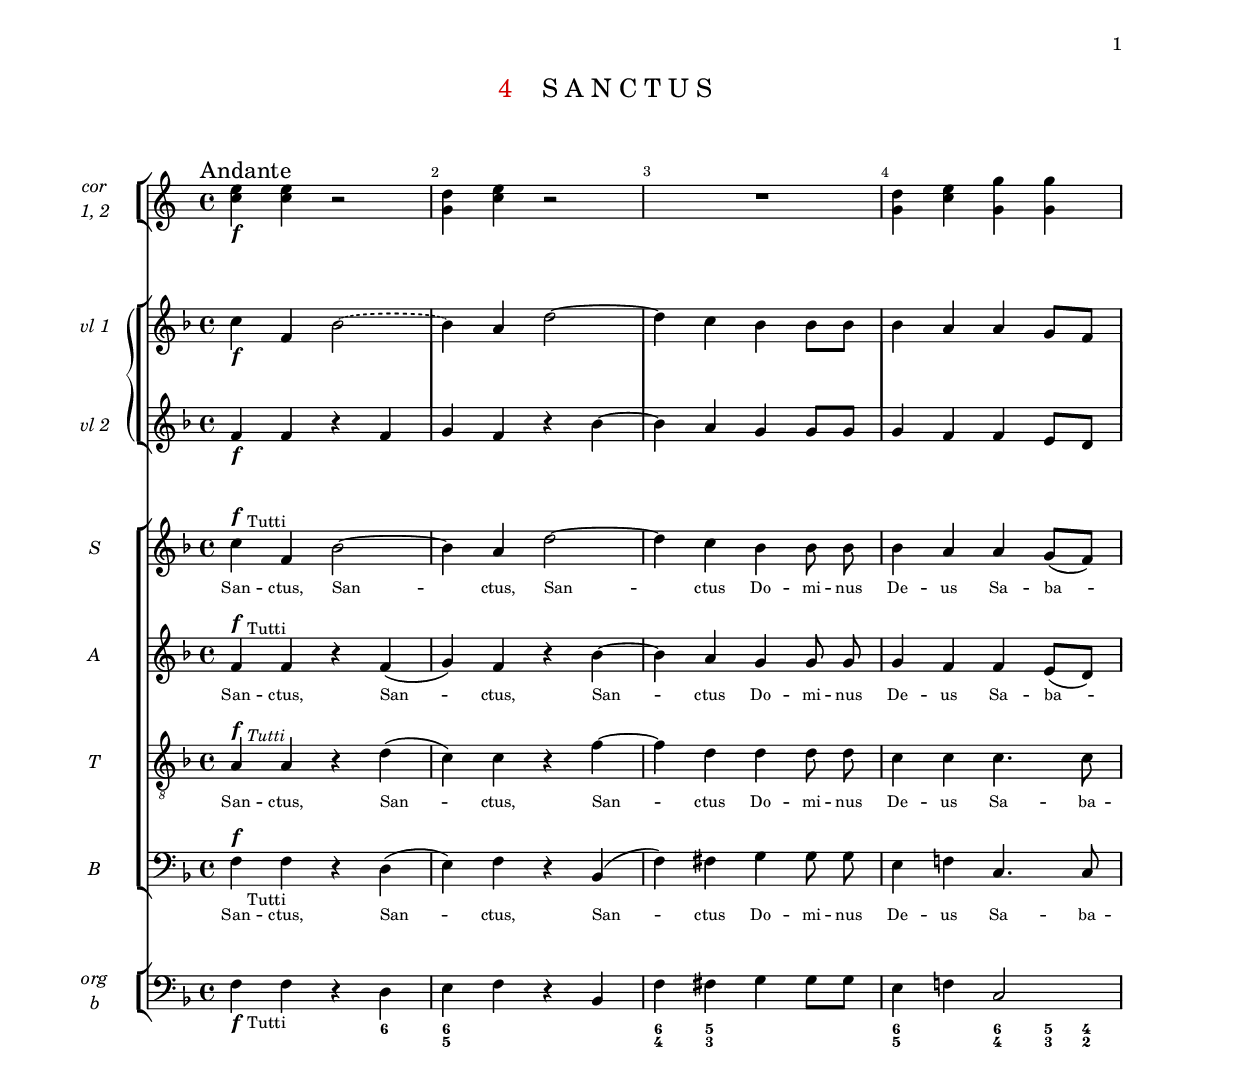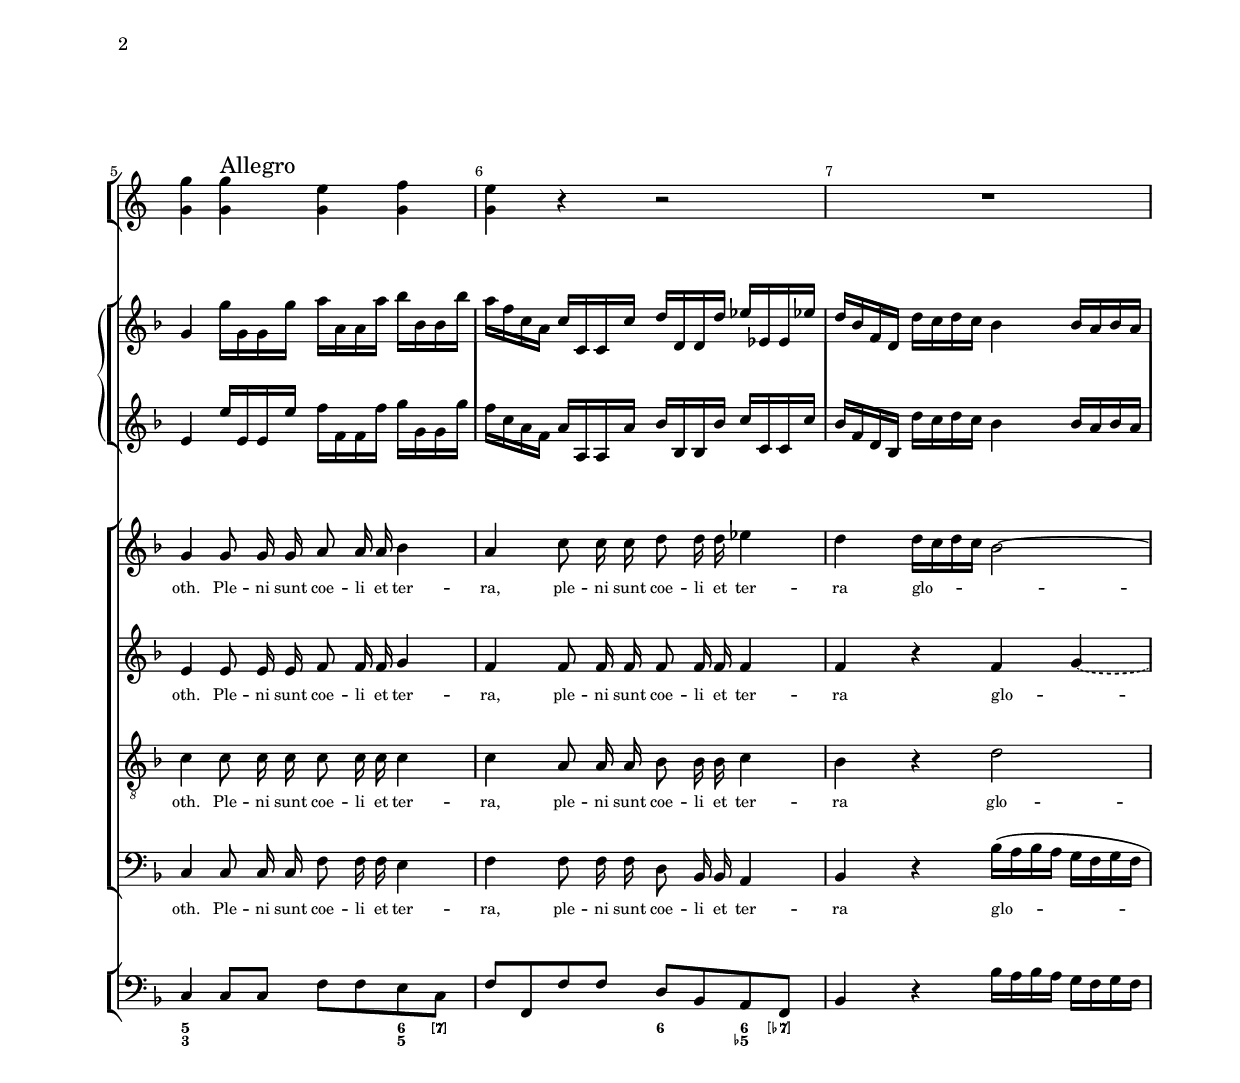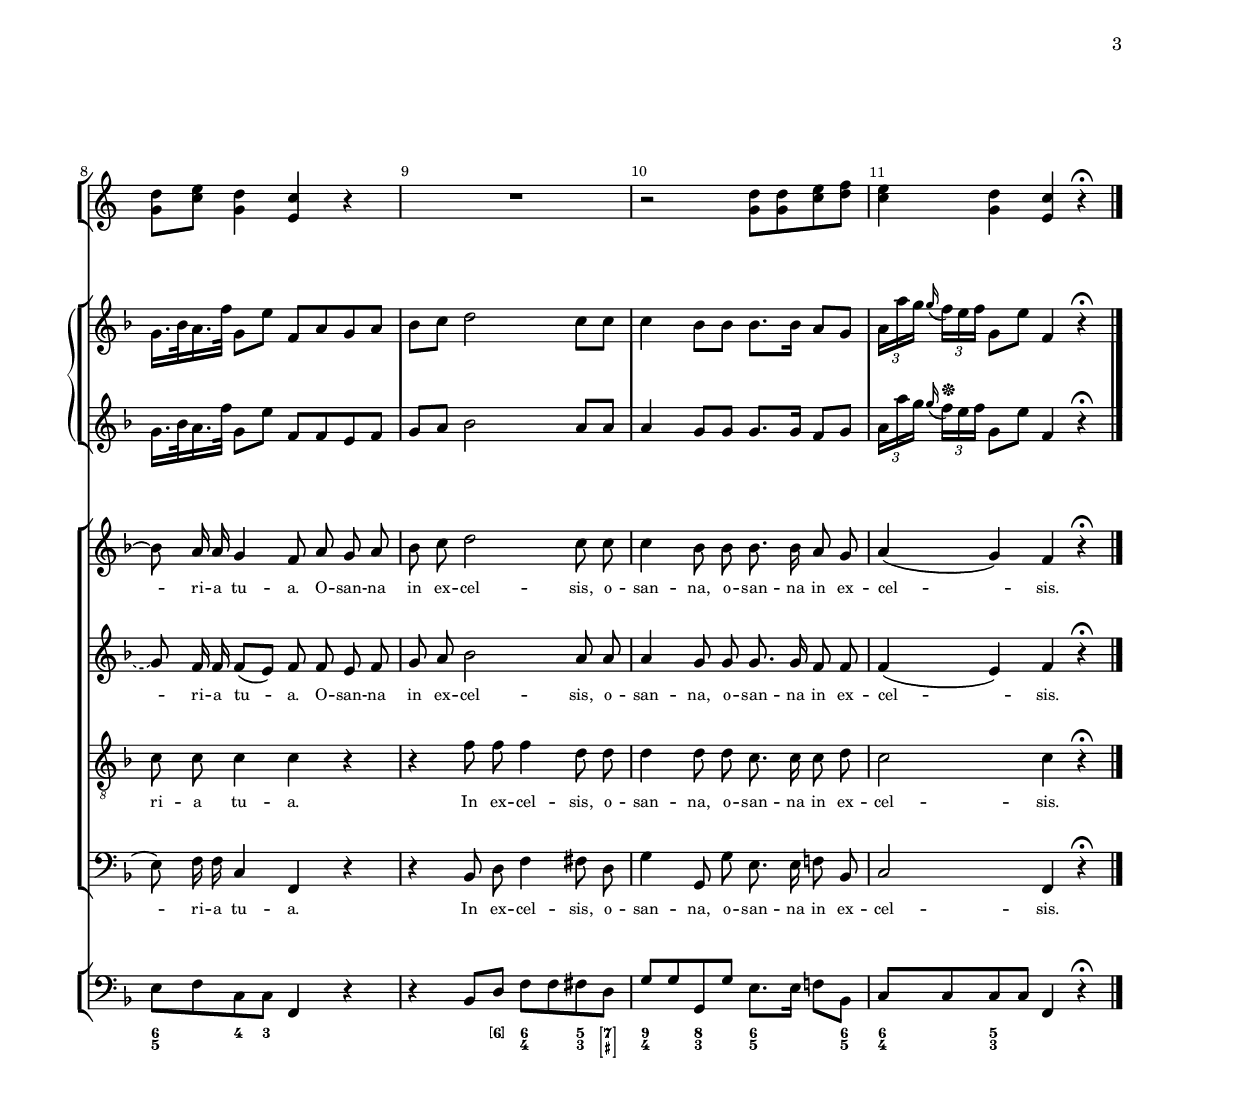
% (c) 2020 by Wolfgang Esser-Skala.
% This file is licensed under the Creative Commons Attribution-NonCommercial-ShareAlike 4.0 International License.
% To view a copy of this license, visit http://creativecommons.org/licenses/by-nc-sa/4.0/.

\version "2.18.0"

\include "../definitions.ly"

\paper {
	% #(set-paper-size "a4" 'landscape)
	% #(define (page-post-process layout pages) (ly:create-toc-file layout pages))
}

#(set-global-staff-size 15.87)

\book {
	% \bookpart {
	% 	\header {
	% 		number = "1"
	% 		title = "K Y R I E"
	% 	}
	% 	\paper { indent = 3\cm }
	% 	\tocSection "1" "Kyrie"
	% 	\score {
	% 		<<
	% 			\new StaffGroup <<
	% 				\new Staff <<
	% 					\set StaffGroup.instrumentName = \markup { \center-column { "Corno I, II" "in F" } }
	% 					% \transpose c f,
	% 					\partcombine \KyrieCornoI \KyrieCornoII
	% 				>>
	% 			>>
	% 			\new StaffGroup <<
	% 				\new GrandStaff <<
	% 					\new Staff {
	% 						\set Staff.instrumentName = "Violino I"
	% 						\KyrieViolinoI
	% 					}
	% 					\new Staff {
	% 						\set Staff.instrumentName = "Violino II"
	% 						\KyrieViolinoII
	% 					}
	% 				>>
	% 			>>
	% 			\new ChoirStaff <<
	% 				\new Staff {
	% 					\set Staff.instrumentName = \SopranoIncipit
	% 					\override Staff.InstrumentName.self-alignment-Y = ##f
	% 					\override Staff.InstrumentName.self-alignment-X = #RIGHT
	% 					\new Voice = "Soprano" { \dynamicUp \KyrieSopranoNotes }
	% 				}
	% 				\new Lyrics \lyricsto Soprano \KyrieSopranoLyrics
	%
	% 				\new Staff {
	% 					\set Staff.instrumentName = \AltoIncipit
	% 					\override Staff.InstrumentName.self-alignment-Y = ##f
	% 					\override Staff.InstrumentName.self-alignment-X = #RIGHT
	% 					\new Voice = "Alto" { \dynamicUp \KyrieAltoNotes }
	% 				}
	% 				\new Lyrics \lyricsto Alto \KyrieAltoLyrics
	%
	% 				\new Staff {
	% 					\set Staff.instrumentName = \TenoreIncipit
	% 					\override Staff.InstrumentName.self-alignment-Y = ##f
	% 					\override Staff.InstrumentName.self-alignment-X = #RIGHT
	% 					\new Voice = "Tenore" { \dynamicUp \KyrieTenoreNotes }
	% 				}
	% 				\new Lyrics \lyricsto Tenore \KyrieTenoreLyrics
	%
	% 				\new Staff {
	% 					\set Staff.instrumentName = "Basso"
	% 					\new Voice = "Basso" { \dynamicUp \KyrieBassoNotes }
	% 				}
	% 				\new Lyrics \lyricsto Basso \KyrieBassoLyrics
	% 			>>
	% 			\new StaffGroup <<
	% 				\new Staff {
	% 					\set Staff.instrumentName = \markup { \center-column { "Organo" "e Bassi" } }
	% 					% \transpose c c,
	% 					\KyrieOrgano
	% 				}
	% 			>>
	% 			\new FiguredBass { \KyrieBassFigures }
	% 		>>
	% 		\layout { }
	% 		\midi { \tempo 4 = 90 }
	% 	}
	% }
	% \bookpart {
	% 	\header {
	% 		number = "2"
	% 		title = "G L O R I A"
	% 	}
	% 	\tocSection "2" "Gloria"
	% 	\score {
	% 		<<
	% 			\new StaffGroup <<
	% 				\new Staff <<
	% 					\set StaffGroup.instrumentName = \markup { \center-column { "cor" "1, 2" } }
	% 					% \transpose c f,
	% 					\partcombine \GloriaCornoI \GloriaCornoII
	% 				>>
	% 			>>
	% 			\new StaffGroup <<
	% 				\new GrandStaff <<
	% 					\new Staff {
	% 						\set Staff.instrumentName = "vl 1"
	% 						\GloriaViolinoI
	% 					}
	% 					\new Staff {
	% 						\set Staff.instrumentName = "vl 2"
	% 						\GloriaViolinoII
	% 					}
	% 				>>
	% 			>>
	% 			\new ChoirStaff <<
	% 				\new Staff {
	% 					\set Staff.instrumentName = "S"
	% 					\new Voice = "Soprano" { \dynamicUp \GloriaSopranoNotes }
	% 				}
	% 				\new Lyrics \lyricsto Soprano \GloriaSopranoLyrics
	%
	% 				\new Staff {
	% 					\set Staff.instrumentName = "A"
	% 					\new Voice = "Alto" { \dynamicUp \GloriaAltoNotes }
	% 				}
	% 				\new Lyrics \lyricsto Alto \GloriaAltoLyrics
	%
	% 				\new Staff {
	% 					\set Staff.instrumentName = "T"
	% 					\new Voice = "Tenore" { \dynamicUp \GloriaTenoreNotes }
	% 				}
	% 				\new Lyrics \lyricsto Tenore \GloriaTenoreLyrics
	%
	% 				\new Staff {
	% 					\set Staff.instrumentName = "B"
	% 					\new Voice = "Basso" { \dynamicUp \GloriaBassoNotes }
	% 				}
	% 				\new Lyrics \lyricsto Basso \GloriaBassoLyrics
	% 			>>
	% 			\new StaffGroup <<
	% 				\new Staff {
	% 					\set Staff.instrumentName = \markup { \center-column { "org" "b" } }
	% 					% \transpose c c,
	% 					\GloriaOrgano
	% 				}
	% 			>>
	% 			\new FiguredBass { \GloriaBassFigures }
	% 		>>
	% 		\layout { }
	% 		\midi { \tempo 4 = 90 }
	% 	}
	% }
	% \bookpart {
	% 	\header {
	% 		number = "3"
	% 		title = "C R E D O"
	% 	}
	% 	% \tocSection "3" "Credo"
	% 	\score {
	% 		<<
	% 			\new StaffGroup <<
	% 				\new Staff <<
	% 					\set StaffGroup.instrumentName = \markup { \center-column { "cor" "1, 2" } }
	% 					% \transpose c f,
	% 					\partcombine \CredoCornoI \CredoCornoII
	% 				>>
	% 			>>
	% 			\new StaffGroup <<
	% 				\new GrandStaff <<
	% 					\new Staff {
	% 						\set Staff.instrumentName = "vl 1"
	% 						\CredoViolinoI
	% 					}
	% 					\new Staff {
	% 						\set Staff.instrumentName = "vl 2"
	% 						\CredoViolinoII
	% 					}
	% 				>>
	% 			>>
	% 			\new ChoirStaff <<
	% 				\new Staff {
	% 					\set Staff.instrumentName = "S"
	% 					\new Voice = "Soprano" { \dynamicUp \CredoSopranoNotes }
	% 				}
	% 				\new Lyrics \lyricsto Soprano \CredoSopranoLyrics
	%
	% 				\new Staff {
	% 					\set Staff.instrumentName = "A"
	% 					\new Voice = "Alto" { \dynamicUp \CredoAltoNotes }
	% 				}
	% 				\new Lyrics \lyricsto Alto \CredoAltoLyrics
	%
	% 				\new Staff {
	% 					\set Staff.instrumentName = "T"
	% 					\new Voice = "Tenore" { \dynamicUp \CredoTenoreNotes }
	% 				}
	% 				\new Lyrics \lyricsto Tenore \CredoTenoreLyrics
	%
	% 				\new Staff {
	% 					\set Staff.instrumentName = "B"
	% 					\new Voice = "Basso" { \dynamicUp \CredoBassoNotes }
	% 				}
	% 				\new Lyrics \lyricsto Basso \CredoBassoLyrics
	% 			>>
	% 			\new StaffGroup <<
	% 				\new Staff {
	% 					\set Staff.instrumentName = \markup { \center-column { "org" "b" } }
	% 					% \transpose c c,
	% 					\CredoOrgano
	% 				}
	% 			>>
	% 			\new FiguredBass { \CredoBassFigures }
	% 		>>
	% 		\layout { }
	% 		\midi { \tempo 4 = 80 }
	% 	}
	% }
	\bookpart {
		\header {
			number = "4"
			title = "S A N C T U S"
		}
		% \tocSection "4" "Sanctus"
		\score {
			<<
				\new StaffGroup <<
					\new Staff <<
						\set StaffGroup.instrumentName = \markup { \center-column { "cor" "1, 2" } }
						% \transpose c f,
						\partcombine \SanctusCornoI \SanctusCornoII
					>>
				>>
				\new StaffGroup <<
					\new GrandStaff <<
						\new Staff {
							\set Staff.instrumentName = "vl 1"
							\SanctusViolinoI
						}
						\new Staff {
							\set Staff.instrumentName = "vl 2"
							\SanctusViolinoII
						}
					>>
				>>
				\new ChoirStaff <<
					\new Staff {
						\set Staff.instrumentName = "S"
						\new Voice = "Soprano" { \dynamicUp \SanctusSopranoNotes }
					}
					\new Lyrics \lyricsto Soprano \SanctusSopranoLyrics

					\new Staff {
						\set Staff.instrumentName = "A"
						\new Voice = "Alto" { \dynamicUp \SanctusAltoNotes }
					}
					\new Lyrics \lyricsto Alto \SanctusAltoLyrics

					\new Staff {
						\set Staff.instrumentName = "T"
						\new Voice = "Tenore" { \dynamicUp \SanctusTenoreNotes }
					}
					\new Lyrics \lyricsto Tenore \SanctusTenoreLyrics

					\new Staff {
						\set Staff.instrumentName = "B"
						\new Voice = "Basso" { \dynamicUp \SanctusBassoNotes }
					}
					\new Lyrics \lyricsto Basso \SanctusBassoLyrics
				>>
				\new StaffGroup <<
					\new Staff {
						\set Staff.instrumentName = \markup { \center-column { "org" "b" } }
						% \transpose c c,
						\SanctusOrgano
					}
				>>
				\new FiguredBass { \SanctusBassFigures }
			>>
			\layout { }
			\midi { \tempo 4 = 80 }
		}
	}
}
